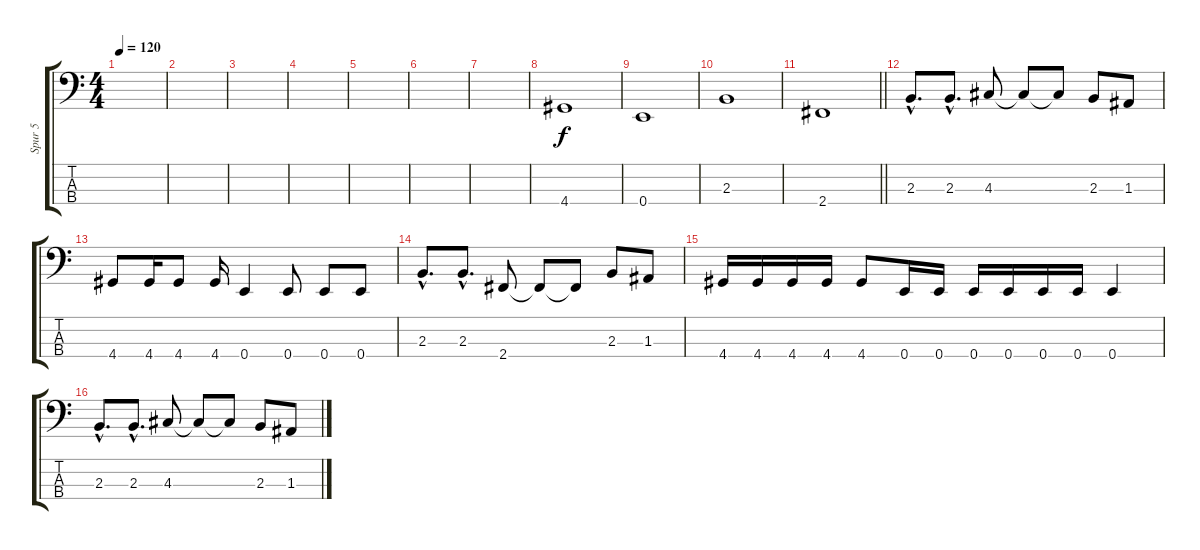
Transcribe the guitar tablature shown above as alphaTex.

\track ("Spur 5" "Spur 5") {instrument electricbassfinger}
\staff {score tabs}
\tuning (G2 D2 A1 E1) {hide}
\ts (4 4)
\tempo 120
\clef f4
\ks c
|
|
|
|
|
|
|
4.4.1 |
0.4.1 |
2.3.1 |
\barLineRight lightlight
2.4.1 |
\section ("" "")
2.3{hac}.8{d} 2.3{hac}.8{d} 4.3.8 4.3{t}.8 4.3{t}.8 2.3.8 1.3.8 |
4.4.8 4.4.16 4.4.8 4.4.16 0.4.4 0.4.8 0.4.8 0.4.8 |
2.3{hac}.8{d} 2.3{hac}.8{d} 2.4.8 2.4{t}.8 2.4{t}.8 2.3.8 1.3.8 |
4.4.16 4.4.16 4.4.16 4.4.16 4.4.8 0.4.16 0.4.16 0.4.16 0.4.16 0.4.16 0.4.16 0.4.4 |
2.3{hac}.8{d} 2.3{hac}.8{d} 4.3.8 4.3{t}.8 4.3{t}.8 2.3.8 1.3.8
